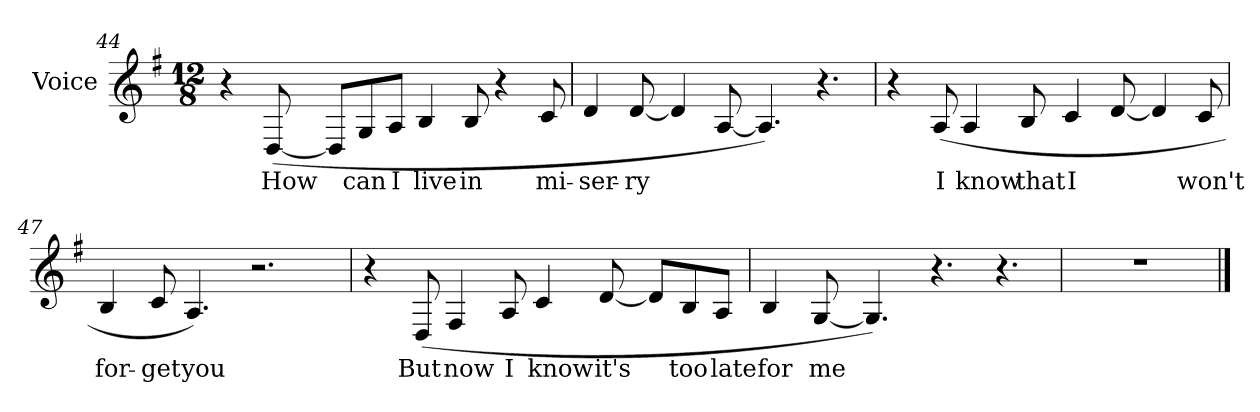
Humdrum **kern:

**kern	**text
*part1	*part1
*staff1	*staff1
*I"Voice	*
*I'Voice	*
*clefG2	*
*k[f#]	*
*G:	*
*M12/8	*
=44	=44
4r	.
!	!LO:LY:b:color=#000000
([8Di/	How
8Di/L]	.
!	!LO:LY:b:color=#000000
8Gi/	can
!	!LO:LY:b:color=#000000
8Ai/J	I
!	!LO:LY:b:color=#000000
4Bi/	live
!	!LO:LY:b:color=#000000
8Bi/	in
4r	.
!	!LO:LY:b:color=#000000
8ci/	mi-
!!LO:LB:g=z
=45	=45
!	!LO:LY:b:color=#000000
4di/	-ser-
!	!LO:LY:b:color=#000000
[8di/	-ry
4di/]	.
[8Ai/	.
4.Ai/])	.
4.r	.
=46	=46
4r	.
!	!LO:LY:b:color=#000000
(8Ai/	I
!	!LO:LY:b:color=#000000
4Ai/	know
!	!LO:LY:b:color=#000000
8Bi/	that
!	!LO:LY:b:color=#000000
4ci/	I
[8di/	.
4di/]	.
!	!LO:LY:b:color=#000000
8ci/	won't
=47	=47
!	!LO:LY:b:color=#000000
4Bi/	for-
!	!LO:LY:b:color=#000000
8ci/	-get
!	!LO:LY:b:color=#000000
4.Ai/)	you
2.r	.
!!LO:LB:g=z
=48	=48
4r	.
!	!LO:LY:b:color=#000000
(8Di/	But
!	!LO:LY:b:color=#000000
4F#i/	now
!	!LO:LY:b:color=#000000
8Ai/	I
!	!LO:LY:b:color=#000000
4ci/	know
!	!LO:LY:b:color=#000000
[8di/	it's
8di/L]	.
!	!LO:LY:b:color=#000000
8Bi/	too
!	!LO:LY:b:color=#000000
8Ai/J	late
=49	=49
!	!LO:LY:b:color=#000000
4Bi/	for
!	!LO:LY:b:color=#000000
[8Gi/	me
4.Gi/])	.
4.r	.
4.r	.
=50	=50
!LO:N:vis=1	!
1.r	.
==	==
*-	*-
